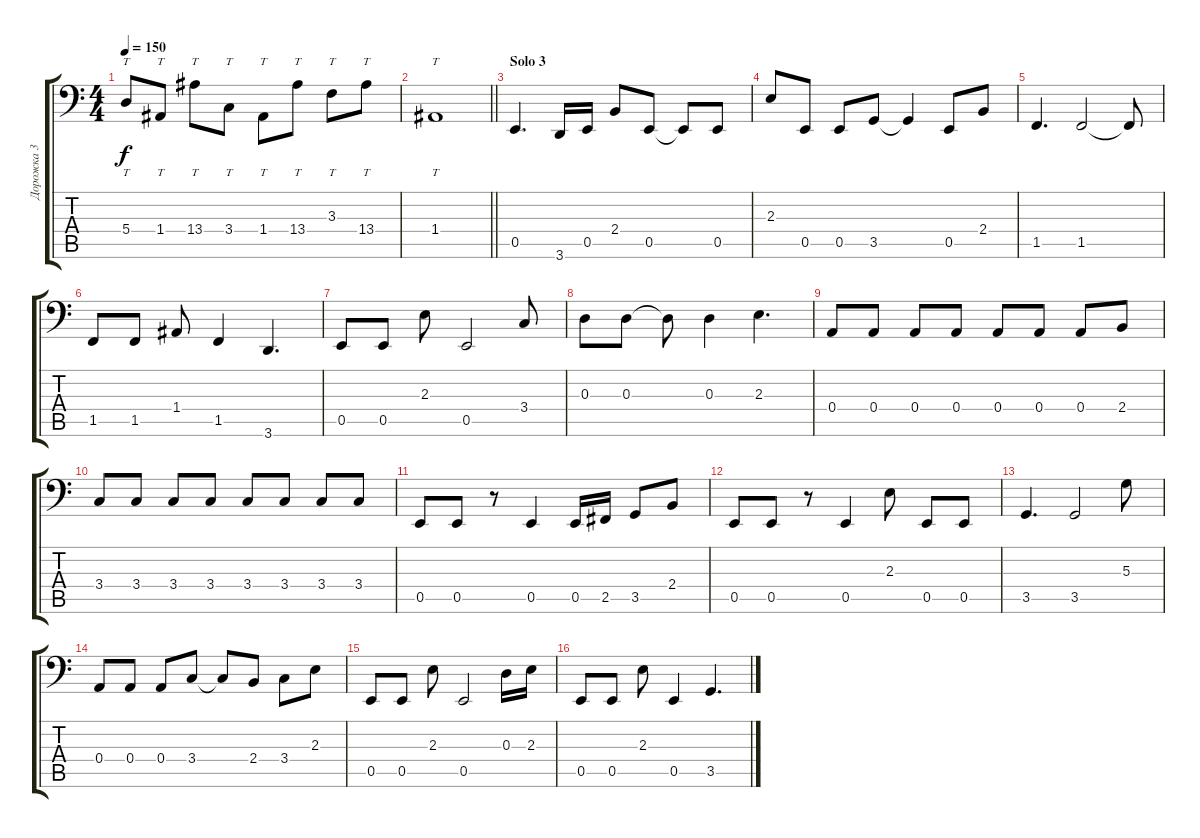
\track ("Дорожка 3" "Дорожка 3") {instrument electricbassfinger}
\staff {score tabs}
\tuning (C3 G2 D2 A1 E1 B0) {hide}
\ts (4 4)
\tempo 150
\clef f4
\ks c
5.4.8{tt dy f} 1.4.8{tt} 13.4.8{tt} 3.4.8{tt} 1.4.8{tt} 13.4.8{tt} 3.3.8{tt} 13.4.8{tt} |
\barLineRight lightlight
1.4.1{tt} |
\section ("" "Solo 3")
0.5.4{d} 3.6.16 0.5.16 2.4.8 0.5.8 0.5{t}.8 0.5.8 |
2.3.8 0.5.8 0.5.8 3.5.8 3.5{t}.4 0.5.8 2.4.8 |
1.5.4{d} 1.5.2 1.5{t}.8 |
1.5.8 1.5.8 1.4.8 1.5.4 3.6.4{d} |
0.5.8 0.5.8 2.3.8 0.5.2 3.4.8 |
0.3.8 0.3.8 0.3{t}.8 0.3.4 2.3.4{d} |
0.4.8 0.4.8 0.4.8 0.4.8 0.4.8 0.4.8 0.4.8 2.4.8 |
3.4.8 3.4.8 3.4.8 3.4.8 3.4.8 3.4.8 3.4.8 3.4.8 |
0.5.8 0.5.8 r.8 0.5.4 0.5.16 2.5.16 3.5.8 2.4.8 |
0.5.8 0.5.8 r.8 0.5.4 2.3.8 0.5.8 0.5.8 |
3.5.4{d} 3.5.2 5.3.8 |
0.4.8 0.4.8 0.4.8 3.4.8 3.4{t}.8 2.4.8 3.4.8 2.3.8 |
0.5.8 0.5.8 2.3.8 0.5.2 0.3.16 2.3.16 |
0.5.8 0.5.8 2.3.8 0.5.4 3.5.4{d}
